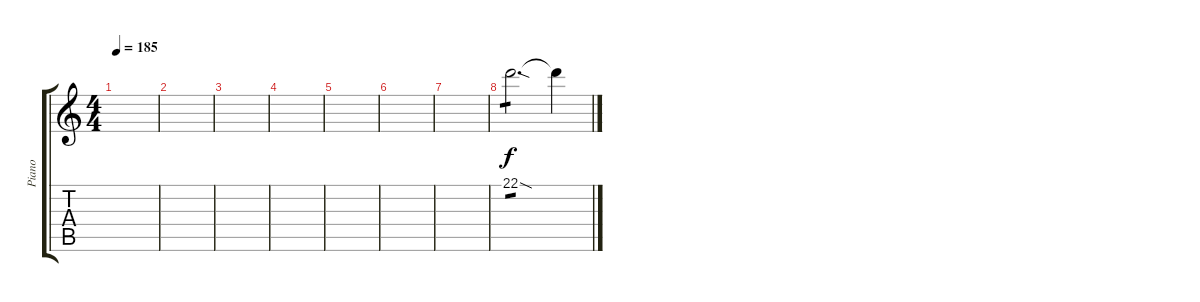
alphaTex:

\track ("Piano" "Piano") {instrument brightacousticpiano}
\staff {score tabs}
\tuning (E4 B3 G3 D3 A2 E2) {hide}
\ts (4 4)
\tempo 185
\clef g2
\ks c
|
|
|
|
|
|
|
22.1{sod}.2{d tp 1 volume 4 instrument fx3crystal} 22.1{t}.4
